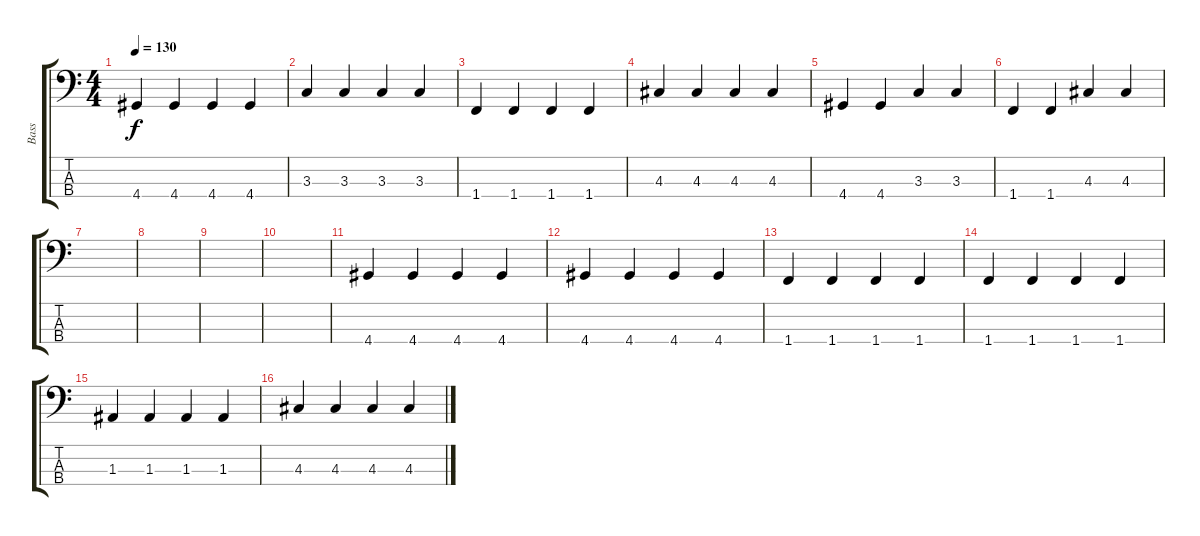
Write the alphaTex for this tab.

\track ("Bass" "Bass") {instrument electricbassfinger}
\staff {score tabs}
\tuning (G2 D2 A1 E1) {hide}
\ts (4 4)
\tempo 130
\clef f4
\ks c
4.4.4{dy f} 4.4.4 4.4.4 4.4.4 |
3.3.4 3.3.4 3.3.4 3.3.4 |
1.4.4 1.4.4 1.4.4 1.4.4 |
4.3.4 4.3.4 4.3.4 4.3.4 |
4.4.4 4.4.4 3.3.4 3.3.4 |
1.4.4 1.4.4 4.3.4 4.3.4 |
|
|
|
|
4.4.4 4.4.4 4.4.4 4.4.4 |
4.4.4 4.4.4 4.4.4 4.4.4 |
1.4.4 1.4.4 1.4.4 1.4.4 |
1.4.4 1.4.4 1.4.4 1.4.4 |
1.3.4 1.3.4 1.3.4 1.3.4 |
4.3.4 4.3.4 4.3.4 4.3.4
